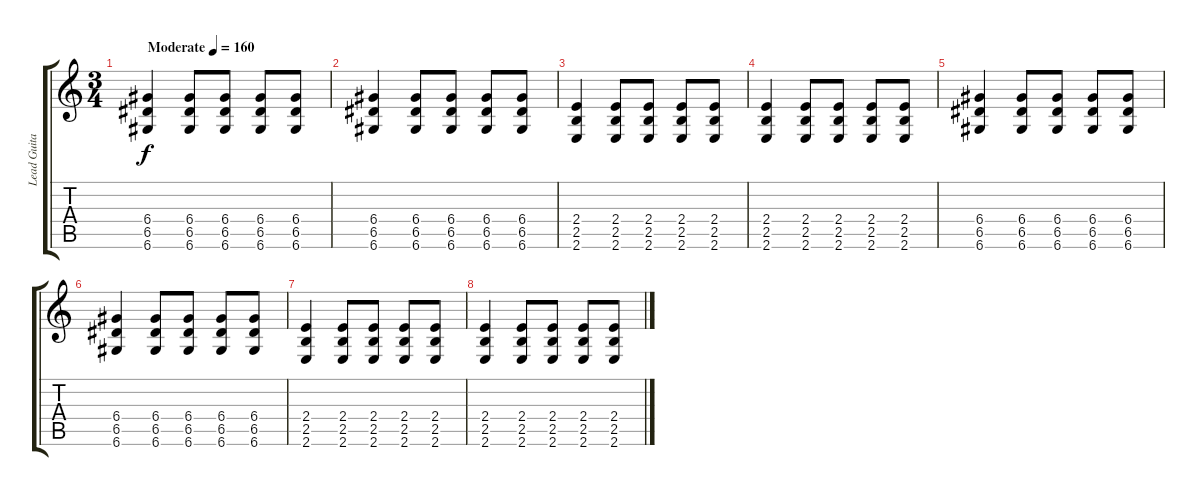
\track ("Lead Guitar" "Lead Guita") {instrument distortionguitar}
\staff {score tabs}
\tuning (E4 B3 G3 D3 A2 D2) {hide}
\ts (3 4)
\tempo (160 "Moderate")
\clef g2
\ks c
(6.4 6.5 6.6).4{dy f instrument distortionguitar} (6.4 6.5 6.6).8 (6.4 6.5 6.6).8 (6.4 6.5 6.6).8 (6.4 6.5 6.6).8 |
(6.4 6.5 6.6).4 (6.4 6.5 6.6).8 (6.4 6.5 6.6).8 (6.4 6.5 6.6).8 (6.4 6.5 6.6).8 |
(2.4 2.5 2.6).4 (2.4 2.5 2.6).8 (2.4 2.5 2.6).8 (2.4 2.5 2.6).8 (2.4 2.5 2.6).8 |
(2.4 2.5 2.6).4 (2.4 2.5 2.6).8 (2.4 2.5 2.6).8 (2.4 2.5 2.6).8 (2.4 2.5 2.6).8 |
(6.4 6.5 6.6).4 (6.4 6.5 6.6).8 (6.4 6.5 6.6).8 (6.4 6.5 6.6).8 (6.4 6.5 6.6).8 |
(6.4 6.5 6.6).4 (6.4 6.5 6.6).8 (6.4 6.5 6.6).8 (6.4 6.5 6.6).8 (6.4 6.5 6.6).8 |
(2.4 2.5 2.6).4 (2.4 2.5 2.6).8 (2.4 2.5 2.6).8 (2.4 2.5 2.6).8 (2.4 2.5 2.6).8 |
(2.4 2.5 2.6).4 (2.4 2.5 2.6).8 (2.4 2.5 2.6).8 (2.4 2.5 2.6).8 (2.4 2.5 2.6).8
